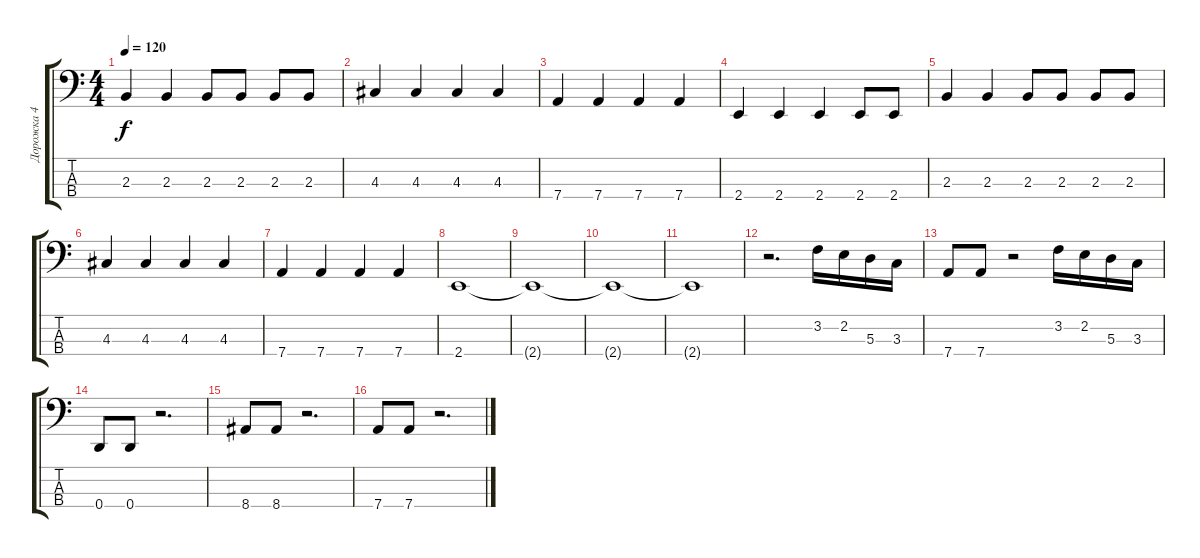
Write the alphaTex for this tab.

\track ("Дорожка 4" "Дорожка 4") {instrument electricbasspick}
\staff {score tabs}
\tuning (G2 D2 A1 D1) {hide}
\ts (4 4)
\tempo 120
\clef f4
\ks c
2.3.4{dy f} 2.3.4 2.3.8 2.3.8 2.3.8 2.3.8 |
4.3.4 4.3.4 4.3.4 4.3.4 |
7.4.4 7.4.4 7.4.4 7.4.4 |
2.4.4 2.4.4 2.4.4 2.4.8 2.4.8 |
2.3.4 2.3.4 2.3.8 2.3.8 2.3.8 2.3.8 |
4.3.4 4.3.4 4.3.4 4.3.4 |
7.4.4 7.4.4 7.4.4 7.4.4 |
2.4.1 |
2.4{t}.1 |
2.4{t}.1 |
2.4{t}.1 |
r.2{d} 3.2.16 2.2.16 5.3.16 3.3.16 |
7.4.8 7.4.8 r.2 3.2.16 2.2.16 5.3.16 3.3.16 |
0.4.8 0.4.8 r.2{d} |
8.4.8 8.4.8 r.2{d} |
7.4.8 7.4.8 r.2{d}
